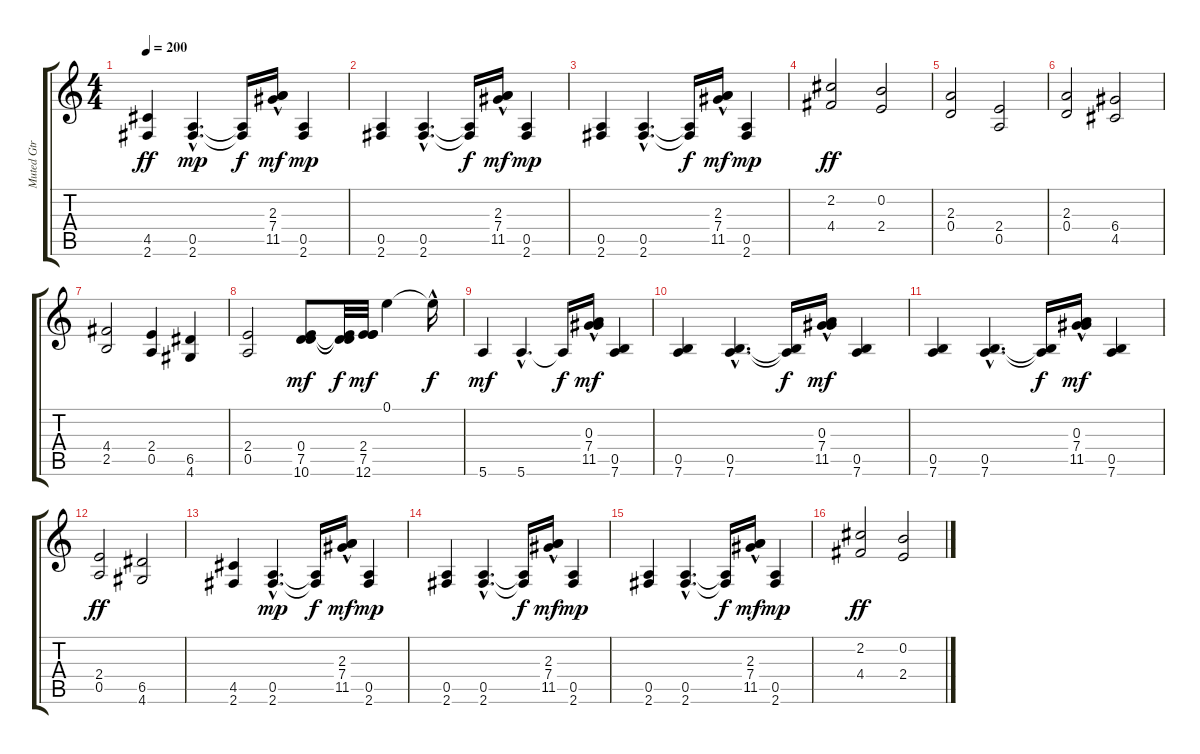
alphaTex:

\track ("Muted Gtr " "Muted Gtr ") {instrument electricguitarmuted}
\staff {score tabs}
\tuning (E4 B3 G3 D3 A2 E2) {hide}
\ts (4 4)
\tempo 200
\clef g2
\ks c
(4.5 2.6).4{dy ff} (0.5{hac} 2.6{hac}).4{d dy mp} (0.5{t} 2.6{t}).16{dy f} (2.3{hac} 7.4{hac} 11.5{hac}).16{dy mf} (0.5 2.6).4{dy mp} |
(0.5 2.6).4 (0.5{hac} 2.6{hac}).4{d} (0.5{t} 2.6{t}).16{dy f} (2.3{hac} 7.4{hac} 11.5{hac}).16{dy mf} (0.5 2.6).4{dy mp} |
(0.5 2.6).4 (0.5{hac} 2.6{hac}).4{d} (0.5{t} 2.6{t}).16{dy f} (2.3{hac} 7.4{hac} 11.5{hac}).16{dy mf} (0.5 2.6).4{dy mp} |
(2.2 4.4).2{dy ff} (0.2 2.4).2 |
(2.3 0.4).2 (2.4 0.5).2 |
(2.3 0.4).2 (6.4 4.5).2 |
(4.4 2.5).2 (2.4 0.5).4 (6.5 4.6).4 |
(2.4 0.5).2 (0.4 7.5 10.6).8{dy mf} (0.4{t} 7.5{t} 10.6{t}).32{dy f} (2.4 7.5 12.6).32{dy mf} 0.1.4 0.1{hac t}.16{dy f} |
5.6.4{dy mf} 5.6{hac}.4{d} 5.6{t}.16{dy f} (0.3{hac} 7.4{hac} 11.5{hac}).16{dy mf} (0.5 7.6).4 |
(0.5 7.6).4 (0.5{hac} 7.6{hac}).4{d} (0.5{t} 7.6{t}).16{dy f} (0.3{hac} 7.4{hac} 11.5{hac}).16{dy mf} (0.5 7.6).4 |
(0.5 7.6).4 (0.5{hac} 7.6{hac}).4{d} (0.5{t} 7.6{t}).16{dy f} (0.3{hac} 7.4{hac} 11.5{hac}).16{dy mf} (0.5 7.6).4 |
(2.4 0.5).2{dy ff} (6.5 4.6).2 |
(4.5 2.6).4 (0.5{hac} 2.6{hac}).4{d dy mp} (0.5{t} 2.6{t}).16{dy f} (2.3{hac} 7.4{hac} 11.5{hac}).16{dy mf} (0.5 2.6).4{dy mp} |
(0.5 2.6).4 (0.5{hac} 2.6{hac}).4{d} (0.5{t} 2.6{t}).16{dy f} (2.3{hac} 7.4{hac} 11.5{hac}).16{dy mf} (0.5 2.6).4{dy mp} |
(0.5 2.6).4 (0.5{hac} 2.6{hac}).4{d} (0.5{t} 2.6{t}).16{dy f} (2.3{hac} 7.4{hac} 11.5{hac}).16{dy mf} (0.5 2.6).4{dy mp} |
(2.2 4.4).2{dy ff} (0.2 2.4).2
